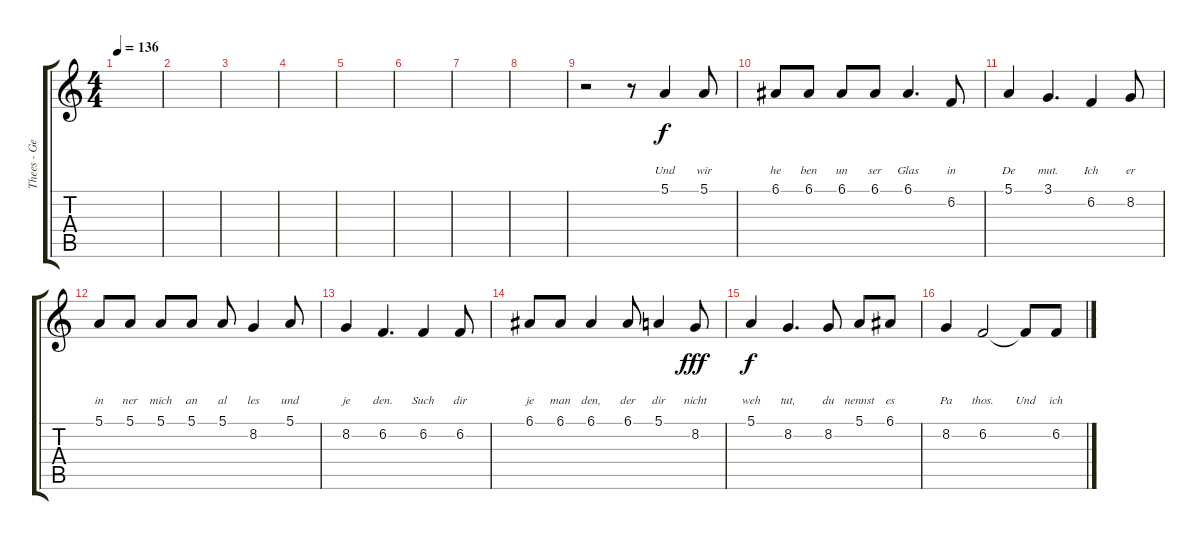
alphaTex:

\track ("Thees - Gesang" "Thees - Ge") {instrument lead6voice}
\staff {score tabs}
\tuning (E4 B3 G3 D3 A2 E2) {hide}
\ts (4 4)
\tempo 136
\clef g2
\ks c
|
|
|
|
|
|
|
|
r.2 r.8 5.1.4{lyrics (0 "") lyrics (1 "") lyrics (2 "") lyrics (3 "") lyrics (4 "Und") dy f} 5.1.8{lyrics (0 "") lyrics (1 "") lyrics (2 "") lyrics (3 "") lyrics (4 "wir")} |
6.1.8{lyrics (0 "") lyrics (1 "") lyrics (2 "") lyrics (3 "") lyrics (4 "he")} 6.1.8{lyrics (0 "") lyrics (1 "") lyrics (2 "") lyrics (3 "") lyrics (4 "ben")} 6.1.8{lyrics (0 "") lyrics (1 "") lyrics (2 "") lyrics (3 "") lyrics (4 "un")} 6.1.8{lyrics (0 "") lyrics (1 "") lyrics (2 "") lyrics (3 "") lyrics (4 "ser")} 6.1.4{d lyrics (0 "") lyrics (1 "") lyrics (2 "") lyrics (3 "") lyrics (4 "Glas")} 6.2.8{lyrics (0 "") lyrics (1 "") lyrics (2 "") lyrics (3 "") lyrics (4 "in")} |
5.1.4{lyrics (0 "") lyrics (1 "") lyrics (2 "") lyrics (3 "") lyrics (4 "De")} 3.1.4{d lyrics (0 "") lyrics (1 "") lyrics (2 "") lyrics (3 "") lyrics (4 "mut.")} 6.2.4{lyrics (0 "") lyrics (1 "") lyrics (2 "") lyrics (3 "") lyrics (4 "Ich")} 8.2.8{lyrics (0 "") lyrics (1 "") lyrics (2 "") lyrics (3 "") lyrics (4 "er")} |
5.1.8{lyrics (0 "") lyrics (1 "") lyrics (2 "") lyrics (3 "") lyrics (4 "in")} 5.1.8{lyrics (0 "") lyrics (1 "") lyrics (2 "") lyrics (3 "") lyrics (4 "ner")} 5.1.8{lyrics (0 "") lyrics (1 "") lyrics (2 "") lyrics (3 "") lyrics (4 "mich")} 5.1.8{lyrics (0 "") lyrics (1 "") lyrics (2 "") lyrics (3 "") lyrics (4 "an")} 5.1.8{lyrics (0 "") lyrics (1 "") lyrics (2 "") lyrics (3 "") lyrics (4 "al")} 8.2.4{lyrics (0 "") lyrics (1 "") lyrics (2 "") lyrics (3 "") lyrics (4 "les")} 5.1.8{lyrics (0 "") lyrics (1 "") lyrics (2 "") lyrics (3 "") lyrics (4 "und")} |
8.2.4{lyrics (0 "") lyrics (1 "") lyrics (2 "") lyrics (3 "") lyrics (4 "je")} 6.2.4{d lyrics (0 "") lyrics (1 "") lyrics (2 "") lyrics (3 "") lyrics (4 "den.")} 6.2.4{lyrics (0 "") lyrics (1 "") lyrics (2 "") lyrics (3 "") lyrics (4 "Such")} 6.2.8{lyrics (0 "") lyrics (1 "") lyrics (2 "") lyrics (3 "") lyrics (4 "dir")} |
6.1.8{lyrics (0 "") lyrics (1 "") lyrics (2 "") lyrics (3 "") lyrics (4 "je")} 6.1.8{lyrics (0 "") lyrics (1 "") lyrics (2 "") lyrics (3 "") lyrics (4 "man")} 6.1.4{lyrics (0 "") lyrics (1 "") lyrics (2 "") lyrics (3 "") lyrics (4 "den,")} 6.1.8{lyrics (0 "") lyrics (1 "") lyrics (2 "") lyrics (3 "") lyrics (4 "der")} 5.1.4{lyrics (0 "") lyrics (1 "") lyrics (2 "") lyrics (3 "") lyrics (4 "dir")} 8.2.8{lyrics (0 "") lyrics (1 "") lyrics (2 "") lyrics (3 "") lyrics (4 "nicht") dy fff} |
5.1.4{lyrics (0 "") lyrics (1 "") lyrics (2 "") lyrics (3 "") lyrics (4 "weh") dy f} 8.2.4{d lyrics (0 "") lyrics (1 "") lyrics (2 "") lyrics (3 "") lyrics (4 "tut,")} 8.2.8{lyrics (0 "") lyrics (1 "") lyrics (2 "") lyrics (3 "") lyrics (4 "du")} 5.1.8{lyrics (0 "") lyrics (1 "") lyrics (2 "") lyrics (3 "") lyrics (4 "nennst")} 6.1.8{lyrics (0 "") lyrics (1 "") lyrics (2 "") lyrics (3 "") lyrics (4 "es")} |
8.2.4{lyrics (0 "") lyrics (1 "") lyrics (2 "") lyrics (3 "") lyrics (4 "Pa")} 6.2.2{lyrics (0 "") lyrics (1 "") lyrics (2 "") lyrics (3 "") lyrics (4 "thos.")} 6.2{t}.8{lyrics (0 "") lyrics (1 "") lyrics (2 "") lyrics (3 "") lyrics (4 "Und")} 6.2.8{lyrics (0 "") lyrics (1 "") lyrics (2 "") lyrics (3 "") lyrics (4 "ich")}
